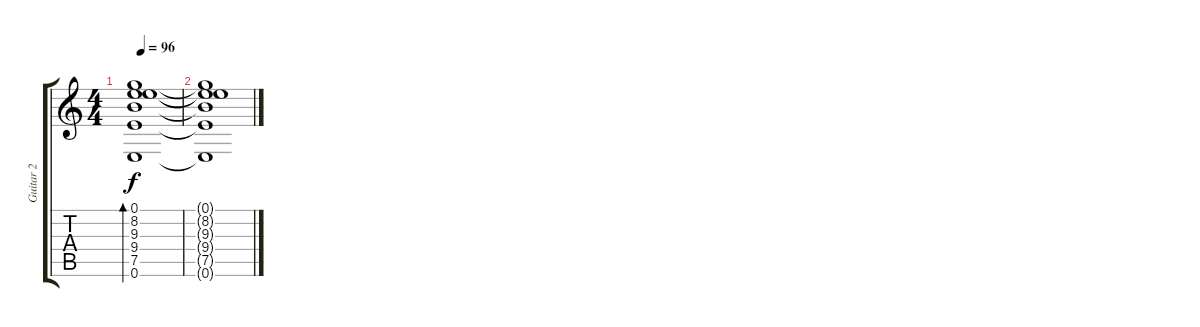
\track ("Guitar 2" "Guitar 2") {instrument electricguitarclean}
\staff {score tabs}
\tuning (E4 B3 G3 D3 A2 E2) {hide}
\ts (4 4)
\tempo 96
\clef g2
\ks c
(0.1 8.2 9.3 9.4 7.5 0.6).1{bd 480 dy f} |
(0.1{t} 8.2{t} 9.3{t} 9.4{t} 7.5{t} 0.6{t}).1
